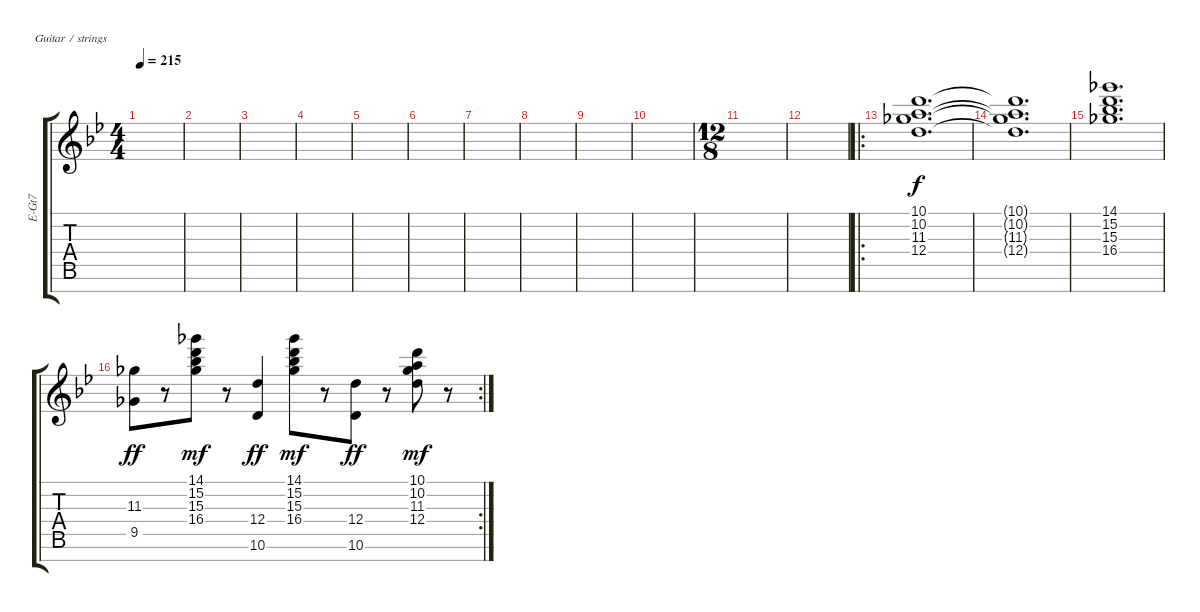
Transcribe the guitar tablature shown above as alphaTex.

\defaultSystemsLayout 4
\bracketExtendMode groupsimilarinstruments
\otherSystemsTrackNameOrientation horizontal
\track ("sync" "E-Gt7") {instrument electricguitarclean}
\staff {score tabs}
\tuning (E4 B3 G3 D3 A2 E2 B1)
\ts (4 4)
\tempo 215
\clef g2
\scale
0.333333
\ks bb
|
\scale
0.333333 |
\scale
0.333333 |
\scale
0.333333 |
\scale
0.333333 |
\scale
0.333333 |
\scale
0.333333 |
\scale
0.333333 |
\scale
0.333333 |
\scale
0.333333 |
\ts (12 8)
|
\scale
0.464 |
\ro
\scale
0.292 (12.4{acc forcenatural} 11.3{acc b} 10.2{acc forcenatural} 10.1{acc forcenatural}).1{d} |
\scale
0.244 (10.1{t acc forcenatural} 10.2{t acc forcenatural} 11.3{t acc b} 12.4{t acc forcenatural}).1{d} |
\scale
0.322751 (14.1{acc b} 15.2{acc forcenatural} 15.3{acc b} 16.4{acc b}).1{d} |
\rc 2
\scale
0.354497 (9.5{acc b} 11.3{acc b}).8{dy ff} r.8 (14.1{acc b} 15.2{acc forcenatural} 15.3{acc b} 16.4{acc b}).8{dy mf} r.8 (12.4{acc forcenatural} 10.6{acc forcenatural}).4{dy ff} (14.1{acc b} 15.2{acc forcenatural} 15.3{acc b} 16.4{acc b}).8{dy mf} r.8 (12.4{acc forcenatural} 10.6{acc forcenatural}).8{dy ff} r.8 (12.4{acc forcenatural} 11.3{acc b} 10.2{acc forcenatural} 10.1{acc forcenatural}).8{dy mf} r.8
